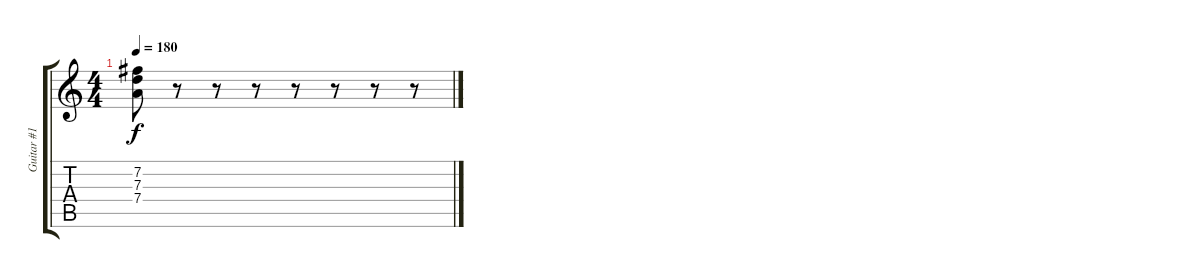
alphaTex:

\track ("Guitar #1" "Guitar #1") {instrument electricguitarclean}
\staff {score tabs}
\tuning (E4 B3 G3 D3 A2 E2) {hide}
\ts (4 4)
\tempo 180
\clef g2
\ks c
(7.2 7.3 7.4).8{dy f} r.8 r.8 r.8 r.8 r.8 r.8 r.8
